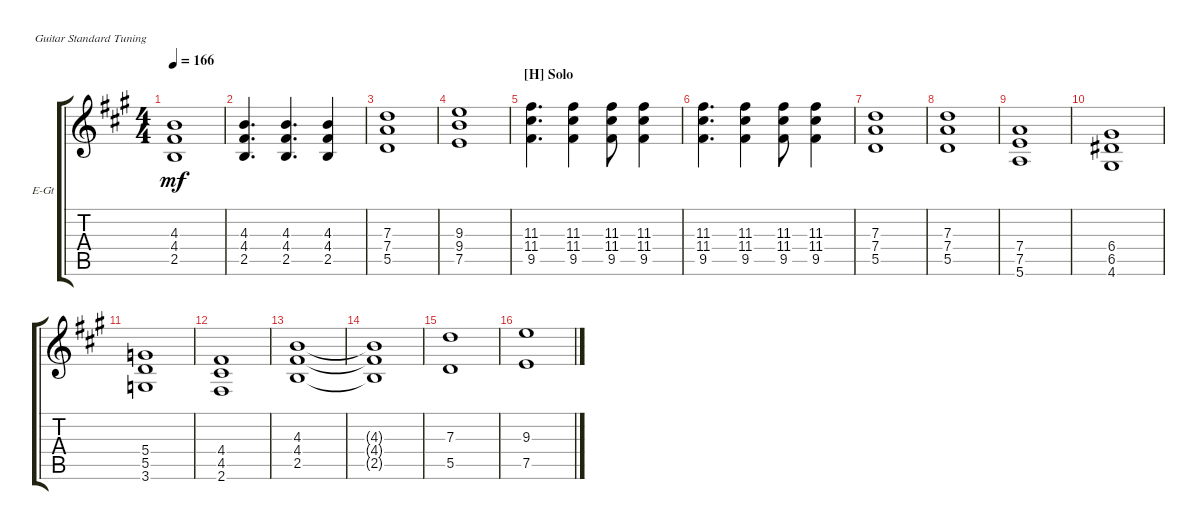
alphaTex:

\defaultSystemsLayout 4
\bracketExtendMode groupsimilarinstruments
\firstSystemTrackNameOrientation horizontal
\otherSystemsTrackNameOrientation horizontal
\track ("Electric Guitar (Drive)" "E-Gt") {instrument overdrivenguitar}
\staff {score tabs}
\tuning (E4 B3 G3 D3 A2 E2)
\ts (4 4)
\tempo 166
\clef g2
\ks a
(2.5 4.4 4.3).1{dy mf} |
(2.5 4.4 4.3).4{d} (2.5 4.4 4.3).4{d} (2.5 4.4 4.3).4 |
(5.5 7.4 7.3).1 |
(9.4 7.5 9.3).1 |
\section ("H" "Solo")
(9.5 11.4 11.3).4{d} (9.5 11.4 11.3).4 (9.5 11.4 11.3).8 (9.5 11.4 11.3).4 |
(9.5 11.4 11.3).4{d} (9.5 11.4 11.3).4 (9.5 11.4 11.3).8 (9.5 11.4 11.3).4 |
(5.5 7.4 7.3).1 |
(5.5 7.4 7.3).1 |
(5.6 7.5 7.4).1 |
(4.6 6.5 6.4).1 |
(3.6 5.5 5.4).1 |
(2.6 4.5 4.4).1 |
(2.5 4.4 4.3).1 |
(2.5{t} 4.4{t} 4.3{t}).1 |
(5.5 7.3).1 |
(7.5 9.3).1
